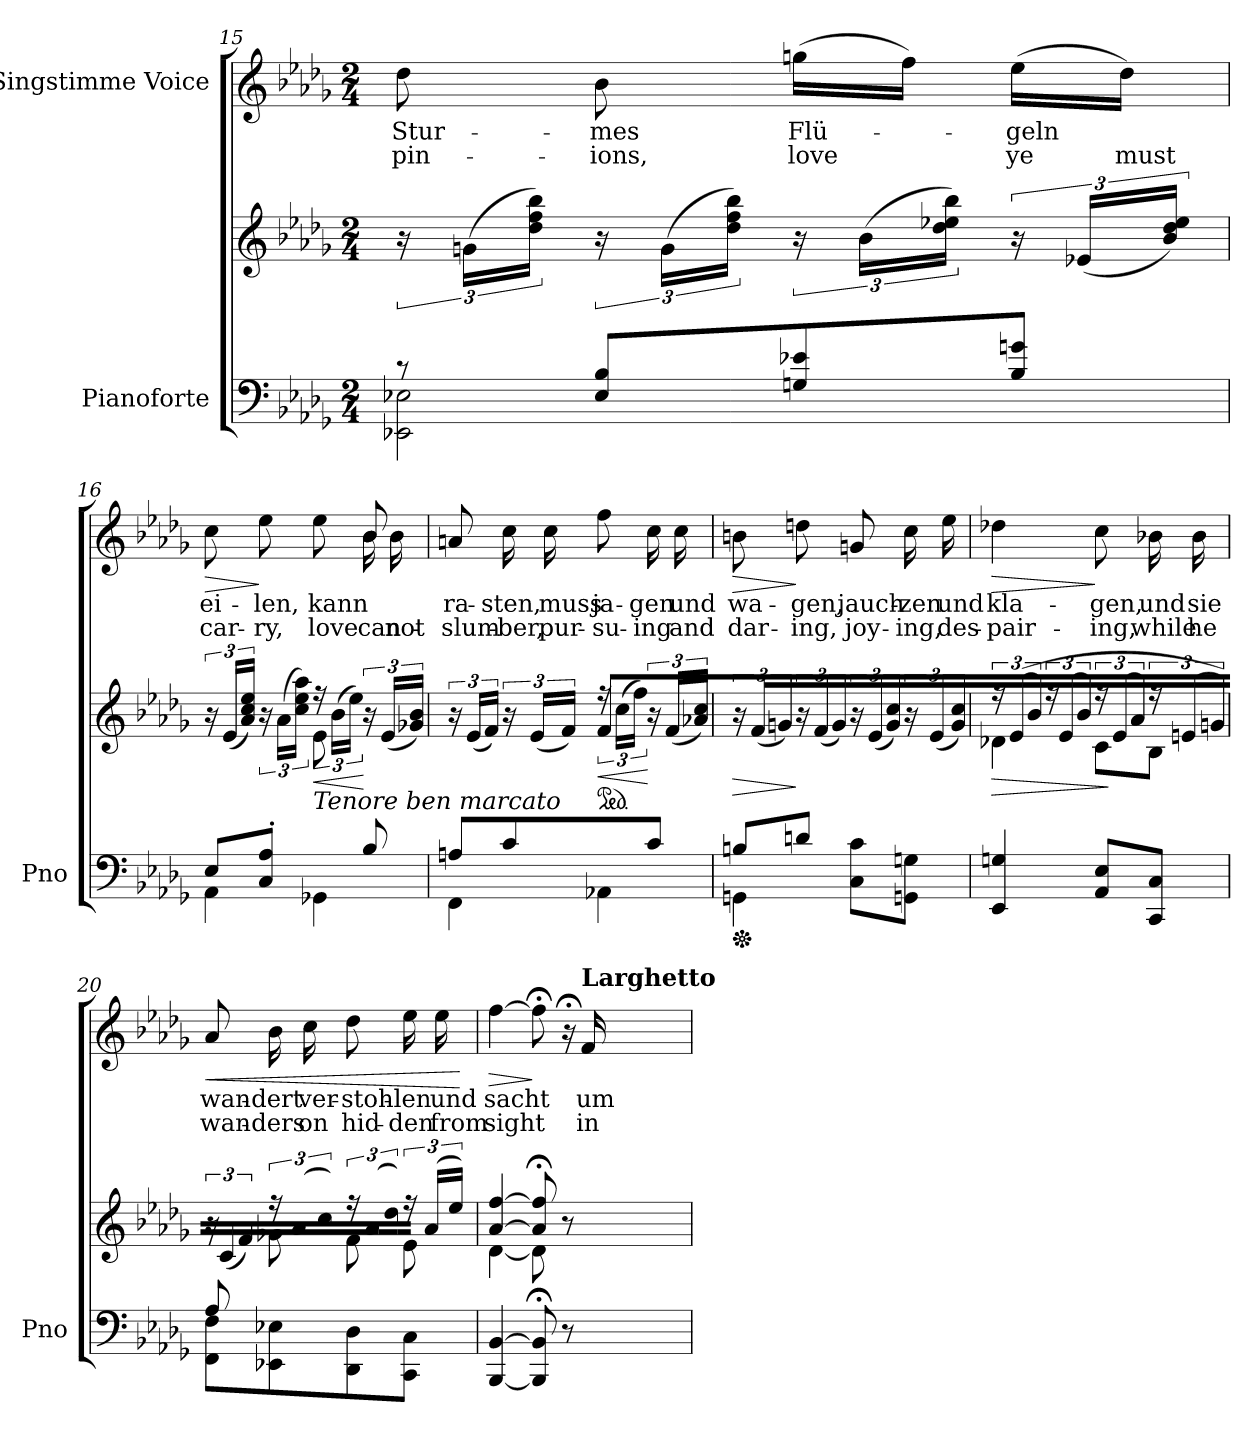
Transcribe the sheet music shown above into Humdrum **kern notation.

**kern	**kern	**dynam	**kern	**text	**text	**dynam
*part2	*part2	*part2	*part1	*part1	*part1	*part1
*staff3	*staff2	*staff2/3	*staff1	*staff1	*staff1	*staff1
*I"Pianoforte	*	*	*I"Singstimme Voice	*	*	*
*I'Pno	*	*	*	*	*	*
*clefF4	*clefG2	*	*clefG2	*	*	*
*k[b-e-a-d-g-]	*k[b-e-a-d-g-]	*	*k[b-e-a-d-g-]	*	*	*
*M2/4	*M2/4	*	*M2/4	*	*	*
=15	=15	=15	=15	=15	=15	=15
*^	*	*	*	*	*	*
!	!	!	!	!	!LO:LY:b	!LO:LY:b	!
8r	2EE-X\ 2E-X\	24r	.	8dd-\	Stur-	pin-	.
.	.	(24gn\LL	.	.	.	.	.
.	.	24dd-\ 24ff\ 24bb-\JJ)	.	.	.	.	.
!	!	!	!	!	!LO:LY:b	!LO:LY:b	!
8E-/ 8B-/L	.	24r	.	8b-\	-mes	-ions,	.
.	.	(24g\LL	.	.	.	.	.
.	.	24dd-\ 24ff\ 24bb-\JJ)	.	.	.	.	.
!	!	!	!	!	!LO:LY:b	!LO:LY:b	!
8Gn/ 8e-X/	.	24r	.	(16ggn\LL	Flü-	love	.
.	.	(24b-\LL	.	.	.	.	.
.	.	.	.	16ff\JJ)	.	.	.
.	.	24dd-\ 24ee-X\ 24bb-\JJ)	.	.	.	.	.
!	!	!	!	!	!LO:LY:b	!LO:LY:b	!
8B-/ 8gn/J	.	24r	.	(16ee-\LL	-geln	ye	.
.	.	(24e-X/LL	.	.	.	.	.
!	!	!	!	!	!	!LO:LY:b	!
.	.	.	.	16dd-\JJ)	.	must	.
.	.	24b-/ 24dd-/ 24ee-/JJ)	.	.	.	.	.
!!LO:PB:g=z
=16	=16	=16	=16	=16	=16	=16	=16
*	*	*^	*	*	*	*	*
!	!	!	!	!	!	!LO:LY:b	!LO:LY:b	!LO:HP:b
*	*	*	*	*	*^	*	*	*
8E-/L	4AA-\	24r	4ryy	.	8cc\	4ryy	ei-	car-	>
.	.	(24e-/LL	.	.	.	.	.	.	.
.	.	24a-/ 24cc/ 24ee-/JJ)	.	.	.	.	.	.	.
!	!	!	!	!	!	!	!LO:LY:b	!LO:LY:b	!
8C/'< 8A-/'<J	.	24r	.	.	8ee-\	.	-len,	-ry,	]
.	.	(24a-\LL	.	.	.	.	.	.	.
.	.	24cc\ 24ee-\ 24aa-\JJ)	.	.	.	.	.	.	.
!	!	!LO:TX:b:i:t=Tenore ben marcato	!	!	!	!	!	!	!
!	!	!	!	!LO:HP:b	!	!	!LO:LY:b	!LO:LY:b	!
8ryy	4GG-X\	24r	(<8e-\L	<	8ee-\	8ryy	kann	love	.
.	.	(24b-\LL	.	.	.	.	.	.	.
.	.	24ee-\JJ)	.	.	.	.	.	.	.
!	!	!	!	!	!	!	!LO:LY:b	!	!
!	!	!	!	!	!	!	!	!LO:LY:b	!
8B-/	.	24r	8ryy	[	8b-/	16b-\	.	can-	.
.	.	(24e-/LL	.	.	.	.	.	.	.
!	!	!	!	!	!	!	!	!LO:LY:b	!
.	.	.	.	.	.	16b-\	.	-not	.
.	.	24g-X/ 24b-/JJ)	.	.	.	.	.	.	.
*	*	*	*	*	*v	*v	*	*	*
=17	=17	=17	=17	=17	=17	=17	=17	=17
!	!	!	!	!	!	!LO:LY:b	!LO:LY:b	!
8An/	4FF\	24r	4ryy	.	8an/	ra-	slum-	.
.	.	(24e-/LL	.	.	.	.	.	.
.	.	24f/JJ)	.	.	.	.	.	.
!	!	!	!	!	!	!LO:LY:b	!LO:LY:b	!
8c/J)	.	24r	.	.	16cc\	-sten,	-ber,	.
.	.	(24e-/LL	.	.	.	.	.	.
!	!	!	!	!	!	!LO:LY:b	!LO:LY:b	!
.	.	.	.	.	16cc\	muss	pur-	.
.	.	24f/JJ)	.	.	.	.	.	.
*	*	*ped	*	*	*	*	*	*
!	!	!	!	!LO:HP:b	!	!LO:LY:b	!LO:LY:b	!
8ryy	4AA-X\	24r	(<8f\L	<	8ff\	ja-	-su-	.
.	.	(24cc\LL	.	.	.	.	.	.
.	.	24ff\JJ)	.	.	.	.	.	.
!	!	!	!	!	!	!LO:LY:b	!LO:LY:b	!
8c/J	.	24r	8ryy	[	16cc\	-gen	-ing	.
.	.	(24f/LL	.	.	.	.	.	.
!	!	!	!	!	!	!LO:LY:b	!LO:LY:b	!
.	.	.	.	.	16cc\	und	and	.
.	.	24a-X/ 24cc/JJ)	.	.	.	.	.	.
*	*	*v	*v	*	*	*	*	*
!!LO:LB:g=z
=18	=18	=18	=18	=18	=18	=18	=18
*Xped	*	*	*	*	*	*	*
!	!	!	!LO:HP:b	!	!LO:LY:b	!LO:LY:b	!LO:HP:b
8Bn/L	4GGn\	24r	>	8bn\	wa-	dar-	>
.	.	(24f/LL	.	.	.	.	.
.	.	24gn/JJ)	.	.	.	.	.
!	!	!	!	!	!LO:LY:b	!LO:LY:b	!
8dn/J)	.	24r	]	8ddn\	-gen,	-ing,	]
.	.	(24f/LL	.	.	.	.	.
.	.	24g/JJ)	.	.	.	.	.
!	!	!	!	!	!LO:LY:b	!LO:LY:b	!
8C\ 8c\L	4ryy	24r	.	8gn/	jauch-	joy-	.
.	.	(24e-/LL	.	.	.	.	.
.	.	24g/ 24cc/JJ)	.	.	.	.	.
!	!	!	!	!	!LO:LY:b	!LO:LY:b	!
8GGn\ 8Gn\J	.	24r	.	16cc\	-zen	-ing,	.
.	.	(24e-/LL	.	.	.	.	.
!	!	!	!	!	!LO:LY:b	!LO:LY:b	!
.	.	.	.	16ee-\	und	des-	.
.	.	24g/ 24cc/JJ)	.	.	.	.	.
*v	*v	*	*	*	*	*	*
=19	=19	=19	=19	=19	=19	=19
!	!	!LO:HP:b	!	!LO:LY:b	!LO:LY:b	!LO:HP:b
*	*^	*	*	*	*	*
4EE-/ 4Gn/	24r	4d-X\	>	4dd-X\	kla-	-pair-	>
.	(<(24e-/LL	.	.	.	.	.	.
.	24b-/JJ)	.	.	.	.	.	.
.	24r	.	.	.	.	.	.
.	(<24e-/LL	.	.	.	.	.	.
.	24b-/JJ)	.	.	.	.	.	.
!	!	!	!	!	!LO:LY:b	!LO:LY:b	!
8AA-/ 8E-/L	24r	8c\L	.	8cc\	-gen,	-ing,	]
.	(<24e-/LL	.	]	.	.	.	.
.	24a-/JJ)	.	.	.	.	.	.
!	!	!	!	!	!LO:LY:b	!LO:LY:b	!
8CC/ 8C/J	24r	8B-\J	.	16b-X\	und	while	.
.	(<24en/LL	.	.	.	.	.	.
!	!	!	!	!	!LO:LY:b	!LO:LY:b	!
.	.	.	.	16b-\	sie	he	.
.	24gn/JJ))	.	.	.	.	.	.
!!LO:LB:g=z
=20	=20	=20	=20	=20	=20	=20	=20
*^	*	*	*	*	*	*	*
!	!	!	!	!	!	!LO:LY:b	!LO:LY:b	!LO:HP:b
8A-/L	8FF\ 8F\L	24r	8ryy	.	8a-/	wan-	wan-	<
.	.	(<24c/LL	.	.	.	.	.	.
.	.	24f/JJ)	.	.	.	.	.	.
!	!	!	!	!	!	!LO:LY:b	!LO:LY:b	!
4.ryy	8EE-X\ 8E-X\	24r	8g-X\	.	16b-\	-dert	-ders	.
.	.	(<24a-/LL	.	.	.	.	.	.
!	!	!	!	!	!	!LO:LY:b	!LO:LY:b	!
.	.	.	.	.	16cc\	ver-	on	.
.	.	24cc/JJ)	.	.	.	.	.	.
!	!	!	!	!	!	!LO:LY:b	!LO:LY:b	!
.	8DD-\ 8D-\	24r	8f\	.	8dd-\	-stoh-	hid-	.
.	.	(<24a-/LL	.	.	.	.	.	.
.	.	24dd-/JJ)	.	.	.	.	.	.
!	!	!	!	!	!	!LO:LY:b	!LO:LY:b	!
.	8CC\ 8C\J	24r	8e-\J	.	16ee-\	-len	-den	.
.	.	(<24a-/LL	.	.	.	.	.	.
!	!	!	!	!	!	!LO:LY:b	!LO:LY:b	!
.	.	.	.	.	16ee-\	und	from	.
.	.	24ee-/JJ)	.	.	.	.	.	.
*v	*v	*	*	*	*	*	*	*
*	*v	*v	*	*	*	*	*
.	.	.	.	.	.	[
=21	=21	=21	=21	=21	=21	=21
*	*^	*	*	*	*	*
!	!	!	!	!	!LO:LY:b	!LO:LY:b	!LO:HP:b
[4BBB-/ [4BB-/	[4a-/ [4ff/	[4d-\	.	[4ff\	sacht	sight	>
8BBB-/]; 8BB-/];	8a-/];< 8ff/];<	8d-\]	.	8ff;<\]	.	.	]
8r	8r	8ryy	.	16r;<	.	.	.
!	!	!	!	!LO:TX:a:B:t=Larghetto	!	!	!
!	!	!	!	!	!LO:LY:b	!LO:LY:b	!LO:DY:a
!	!	!	!	!	!	!	!LO:DY:n=1:a
.	.	.	.	16f/	um	in	pp other-dynamics
*	*v	*v	*	*	*	*	*
=	=	=	=	=	=	=
*-	*-	*-	*-	*-	*-	*-
